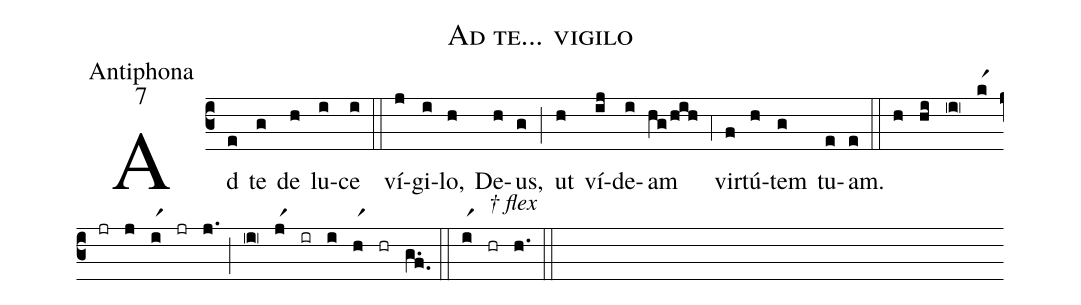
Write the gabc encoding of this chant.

name:Ad te... vigilo;
office-part:Antiphona;
mode:7;
%%
(c3) Ad(e) te(g) de(h) lu(i)ce(i) (::) ví(j)gi(i)lo,(h) De(h)us,(g) (;) ut(h) ví(ij)de(i)am(hg/hih) (;4) vir(f)tú(h)tem(g) tu(e)am.(e) (::)
(h) (hi) (iR) (kr1) (jr) (j) (ir1) (jr) (j.) (;)
(iR) (jr1) (ir) (i) (hr1) (hr) (g.f.) (::)
(ir1) (hr[alt:† flex]) (h.) (::)
